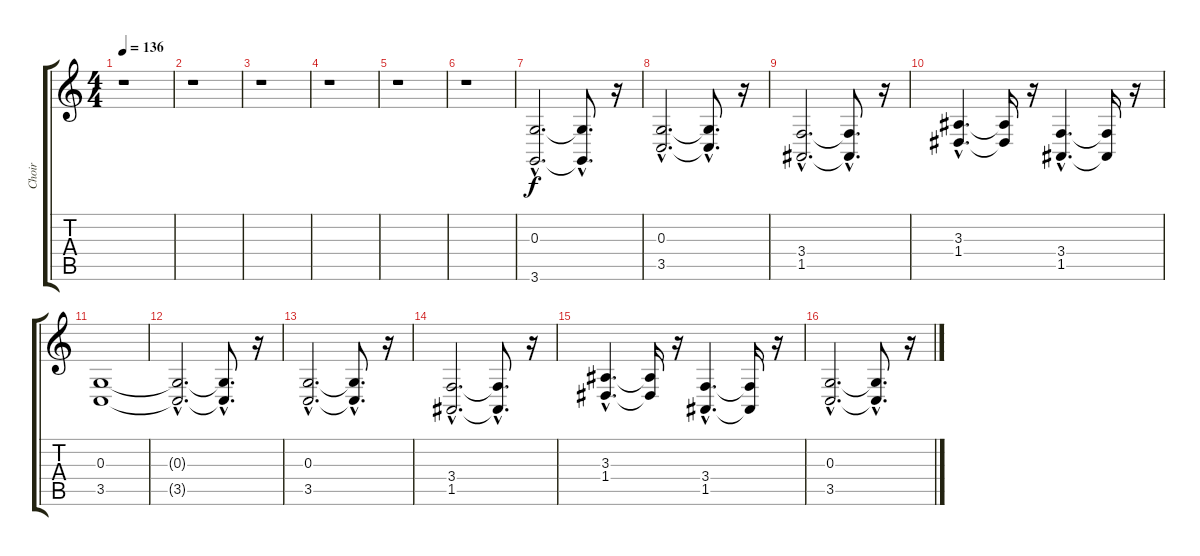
\track ("Choir" "Choir") {instrument synthstrings1}
\staff {score tabs}
\tuning (E4 B3 G3 D3 A2 E2) {hide}
\ts (4 4)
\tempo 136
\clef g2
\ks c
r.1{dy f} |
r.1 |
r.1 |
r.1 |
r.1 |
r.1 |
(0.3{hac} 3.6{hac}).2{d} (0.3{hac t} 3.6{hac t}).8{d} r.16 |
(0.3{hac} 3.5{hac}).2{d} (0.3{hac t} 3.5{hac t}).8{d} r.16 |
(3.4{hac} 1.5{hac}).2{d} (3.4{hac t} 1.5{hac t}).8{d} r.16 |
(3.3{hac} 1.4{hac}).4{d} (3.3{t} 1.4{t}).16 r.16 (3.4{hac} 1.5{hac}).4{d} (3.4{t} 1.5{t}).16 r.16 |
(0.3 3.5).1 |
(0.3{hac t} 3.5{hac t}).2{d} (0.3{hac t} 3.5{hac t}).8{d} r.16 |
(0.3{hac} 3.5{hac}).2{d} (0.3{hac t} 3.5{hac t}).8{d} r.16 |
(3.4{hac} 1.5{hac}).2{d} (3.4{hac t} 1.5{hac t}).8{d} r.16 |
(3.3{hac} 1.4{hac}).4{d} (3.3{t} 1.4{t}).16 r.16 (3.4{hac} 1.5{hac}).4{d} (3.4{t} 1.5{t}).16 r.16 |
(0.3{hac} 3.5{hac}).2{d} (0.3{hac t} 3.5{hac t}).8{d} r.16
